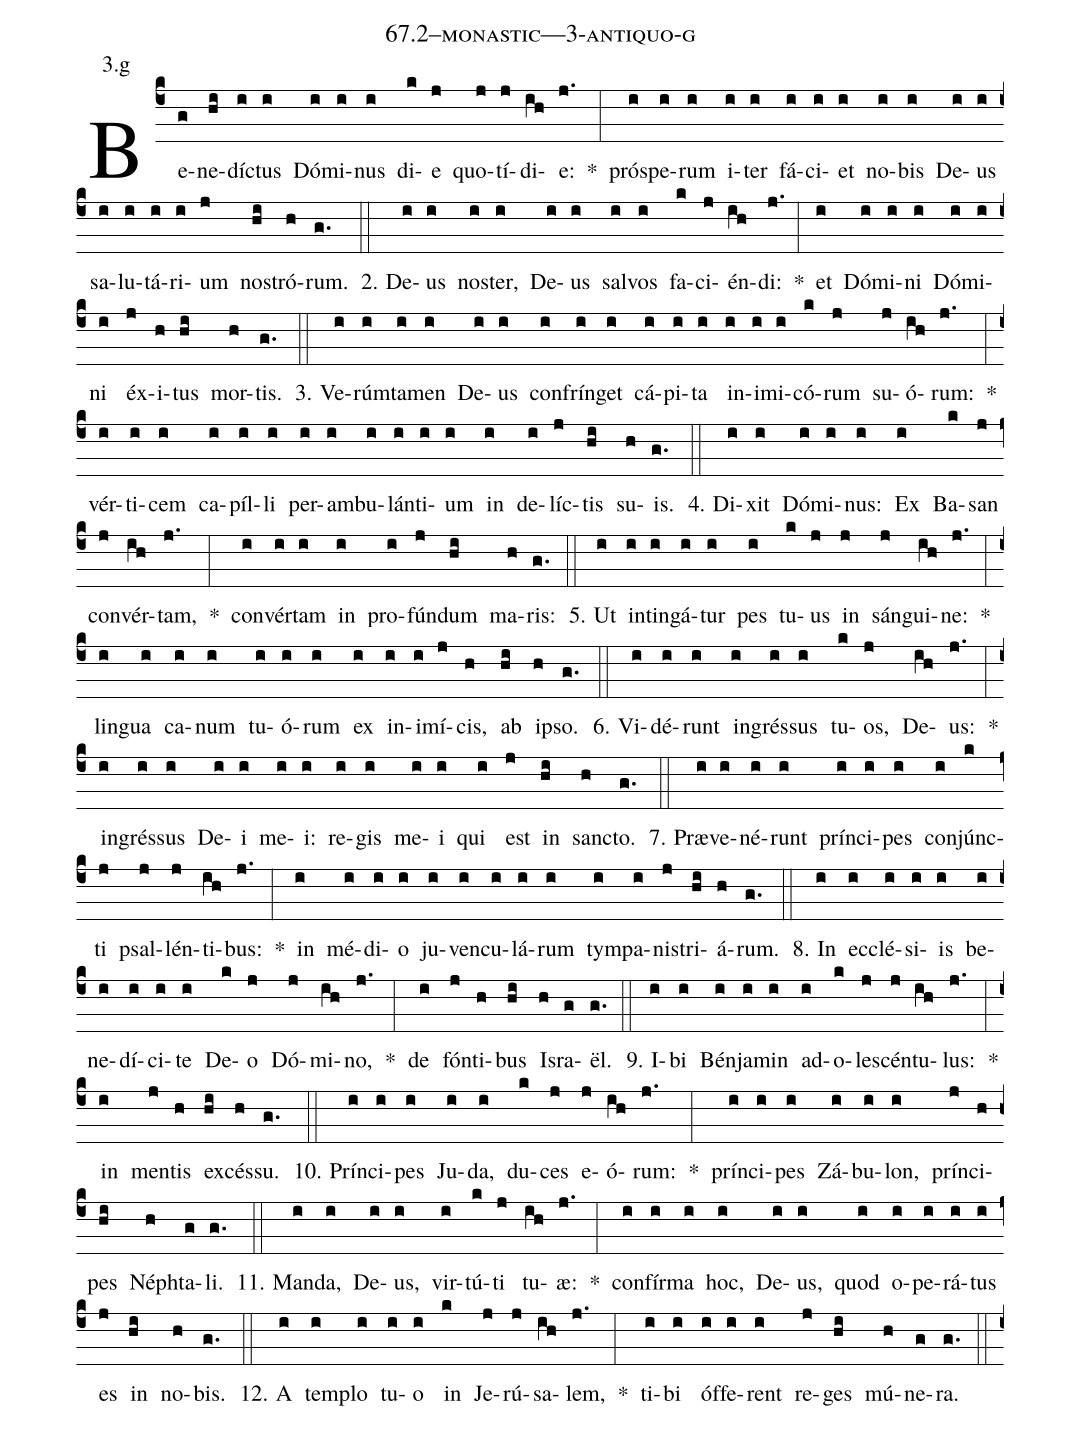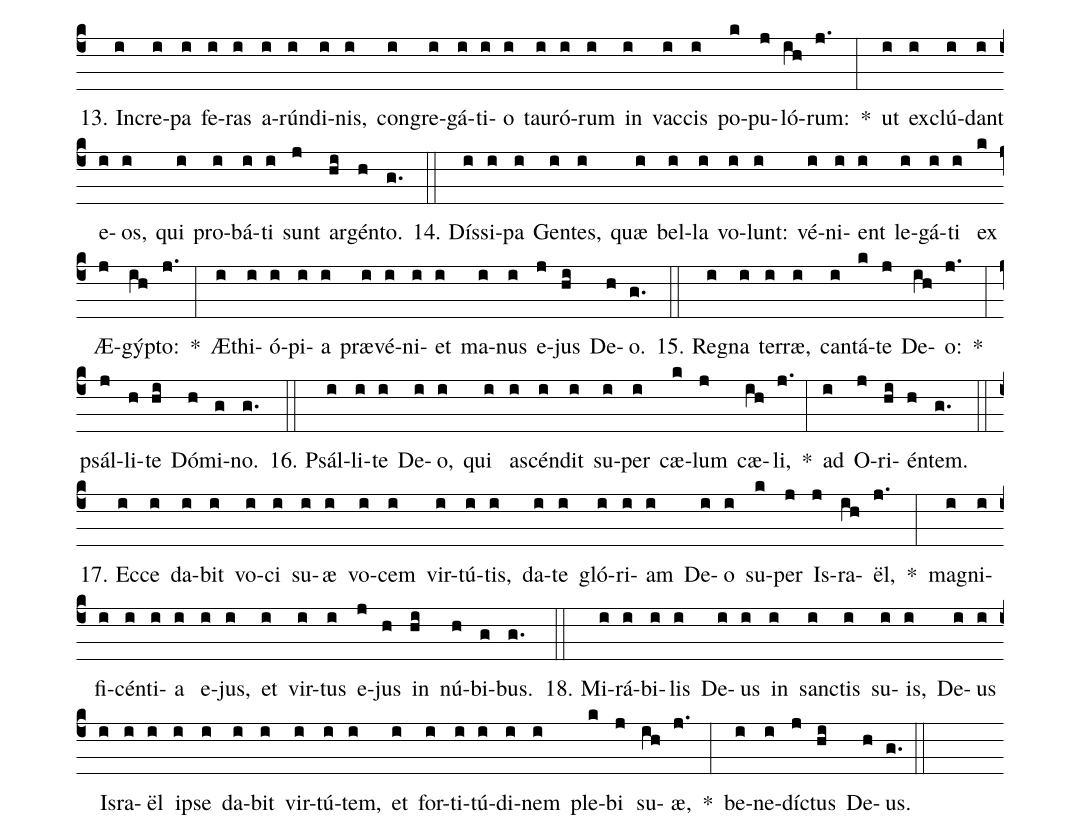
name: 67.2--monastic---3-antiquo-g;
annotation: 3.g;
%%
(c4)Be(g)ne(hi)díc(i)tus(i) Dó(i)mi(i)nus(i) di(k)e(j) quo(j)tí(j)di(ih)e:(j.) *(:) pró(i)spe(i)rum(i) i(i)ter(i) fá(i)ci(i)et(i) no(i)bis(i) De(i)us(i) sa(i)lu(i)tá(i)ri(i)um(j) nos(hi)tró(h)rum.(g.) (::)
2. De(i)us(i) nos(i)ter,(i) De(i)us(i) sal(i)vos(i) fa(k)ci(j)én(ih)di:(j.) *(:) et(i) Dó(i)mi(i)ni(i) Dó(i)mi(i)ni(i) éx(j)i(h)tus(hi) mor(h)tis.(g.) (::)
3. Ve(i)rúm(i)ta(i)men(i) De(i)us(i) con(i)frín(i)get(i) cá(i)pi(i)ta(i) in(i)i(i)mi(i)có(k)rum(j) su(j)ó(ih)rum:(j.) *(:) vér(i)ti(i)cem(i) ca(i)píl(i)li(i) per(i)am(i)bu(i)lán(i)ti(i)um(i) in(i) de(i)líc(j)tis(hi) su(h)is.(g.) (::)
4. Di(i)xit(i) Dó(i)mi(i)nus:(i) Ex(i) Ba(k)san(j) con(j)vér(ih)tam,(j.) *(:) con(i)vér(i)tam(i) in(i) pro(i)fún(j)dum(hi) ma(h)ris:(g.) (::)
5. Ut(i) in(i)tin(i)gá(i)tur(i) pes(i) tu(k)us(j) in(j) sán(j)gui(ih)ne:(j.) *(:) lin(i)gua(i) ca(i)num(i) tu(i)ó(i)rum(i) ex(i) in(i)i(i)mí(j)cis,(h) ab(hi) ip(h)so.(g.) (::)
6. Vi(i)dé(i)runt(i) in(i)grés(i)sus(i) tu(k)os,(j) De(ih)us:(j.) *(:) in(i)grés(i)sus(i) De(i)i(i) me(i)i:(i) re(i)gis(i) me(i)i(i) qui(i) est(j) in(hi) sanc(h)to.(g.) (::)
7. Præ(i)ve(i)né(i)runt(i) prín(i)ci(i)pes(i) con(i)júnc(k)ti(j) psal(j)lén(j)ti(ih)bus:(j.) *(:) in(i) mé(i)di(i)o(i) ju(i)ven(i)cu(i)lá(i)rum(i) tym(i)pa(i)nis(j)tri(hi)á(h)rum.(g.) (::)
8. In(i) ec(i)clé(i)si(i)is(i) be(i)ne(i)dí(i)ci(i)te(i) De(k)o(j) Dó(j)mi(ih)no,(j.) *(:) de(i) fón(j)ti(h)bus(hi) Is(h)ra(g)ël.(g.) (::)
9. I(i)bi(i) Bén(i)ja(i)min(i) ad(i)o(k)le(j)scén(j)tu(ih)lus:(j.) *(:) in(i) men(j)tis(h) ex(hi)cés(h)su.(g.) (::)
10. Prín(i)ci(i)pes(i) Ju(i)da,(i) du(k)ces(j) e(j)ó(ih)rum:(j.) *(:) prín(i)ci(i)pes(i) Zá(i)bu(i)lon,(i) prín(j)ci(h)pes(hi) Néph(h)ta(g)li.(g.) (::)
11. Man(i)da,(i) De(i)us,(i) vir(i)tú(k)ti(j) tu(ih)æ:(j.) *(:) con(i)fír(i)ma(i) hoc,(i) De(i)us,(i) quod(i) o(i)pe(i)rá(i)tus(i) es(j) in(hi) no(h)bis.(g.) (::)
12. A(i) tem(i)plo(i) tu(i)o(i) in(k) Je(j)rú(j)sa(ih)lem,(j.) *(:) ti(i)bi(i) óf(i)fe(i)rent(i) re(j)ges(hi) mú(h)ne(g)ra.(g.) (::)
13. In(i)cre(i)pa(i) fe(i)ras(i) a(i)rún(i)di(i)nis,(i) con(i)gre(i)gá(i)ti(i)o(i) tau(i)ró(i)rum(i) in(i) vac(i)cis(i) po(k)pu(j)ló(ih)rum:(j.) *(:) ut(i) ex(i)clú(i)dant(i) e(i)os,(i) qui(i) pro(i)bá(i)ti(i) sunt(j) ar(hi)gén(h)to.(g.) (::)
14. Dís(i)si(i)pa(i) Gen(i)tes,(i) quæ(i) bel(i)la(i) vo(i)lunt:(i) vé(i)ni(i)ent(i) le(i)gá(i)ti(i) ex(k) Æ(j)gýp(ih)to:(j.) *(:) Æ(i)thi(i)ó(i)pi(i)a(i) præ(i)vé(i)ni(i)et(i) ma(i)nus(i) e(j)jus(hi) De(h)o.(g.) (::)
15. Re(i)gna(i) ter(i)ræ,(i) can(i)tá(k)te(j) De(ih)o:(j.) *(:) psál(j)li(h)te(hi) Dó(h)mi(g)no.(g.) (::)
16. Psál(i)li(i)te(i) De(i)o,(i) qui(i) a(i)scén(i)dit(i) su(i)per(i) cæ(k)lum(j) cæ(ih)li,(j.) *(:) ad(i) O(j)ri(hi)én(h)tem.(g.) (::)
17. Ec(i)ce(i) da(i)bit(i) vo(i)ci(i) su(i)æ(i) vo(i)cem(i) vir(i)tú(i)tis,(i) da(i)te(i) gló(i)ri(i)am(i) De(i)o(i) su(k)per(j) Is(j)ra(ih)ël,(j.) *(:) ma(i)gni(i)fi(i)cén(i)ti(i)a(i) e(i)jus,(i) et(i) vir(i)tus(i) e(j)jus(h) in(hi) nú(h)bi(g)bus.(g.) (::)
18. Mi(i)rá(i)bi(i)lis(i) De(i)us(i) in(i) sanc(i)tis(i) su(i)is,(i) De(i)us(i) Is(i)ra(i)ël(i) ip(i)se(i) da(i)bit(i) vir(i)tú(i)tem,(i) et(i) for(i)ti(i)tú(i)di(i)nem(i) ple(k)bi(j) su(ih)æ,(j.) *(:) be(i)ne(i)díc(j)tus(hi) De(h)us.(g.) (::)
